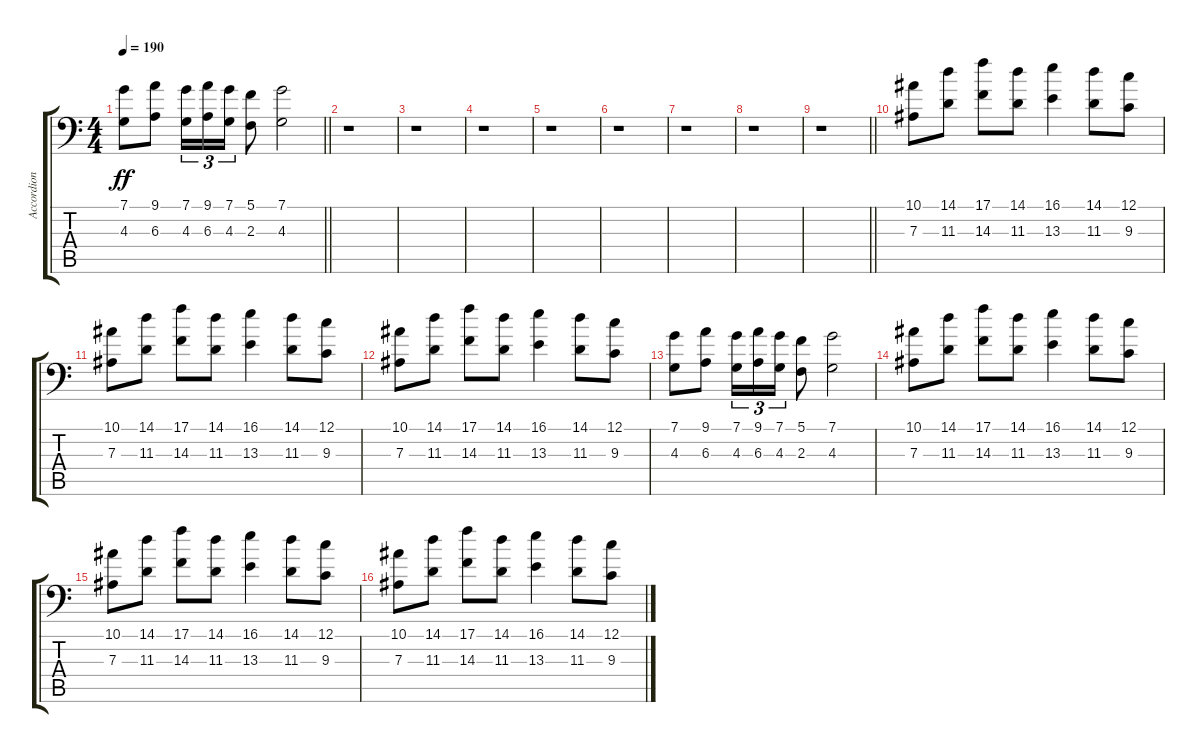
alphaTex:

\track ("Accordion" "Accordion") {instrument accordion}
\staff {score tabs}
\tuning (C4 G3 Eb3 Bb2 F2 Bb1) {hide}
\ts (4 4)
\tempo 190
\clef f4
\barLineRight lightlight
\ks c
(7.1 4.3).8{dy ff} (9.1 6.3).8 (7.1 4.3).16{tu (3 2)} (9.1 6.3).16{tu (3 2)} (7.1 4.3).16{tu (3 2)} (5.1 2.3).8 (7.1 4.3).2 |
r.1 |
r.1 |
r.1 |
r.1 |
r.1 |
r.1 |
r.1 |
\barLineRight lightlight
r.1 |
(10.1 7.3).8 (14.1 11.3).8 (17.1 14.3).8 (14.1 11.3).8 (16.1 13.3).4 (14.1 11.3).8 (12.1 9.3).8 |
(10.1 7.3).8 (14.1 11.3).8 (17.1 14.3).8 (14.1 11.3).8 (16.1 13.3).4 (14.1 11.3).8 (12.1 9.3).8 |
(10.1 7.3).8 (14.1 11.3).8 (17.1 14.3).8 (14.1 11.3).8 (16.1 13.3).4 (14.1 11.3).8 (12.1 9.3).8 |
(7.1 4.3).8 (9.1 6.3).8 (7.1 4.3).16{tu (3 2)} (9.1 6.3).16{tu (3 2)} (7.1 4.3).16{tu (3 2)} (5.1 2.3).8 (7.1 4.3).2 |
(10.1 7.3).8 (14.1 11.3).8 (17.1 14.3).8 (14.1 11.3).8 (16.1 13.3).4 (14.1 11.3).8 (12.1 9.3).8 |
(10.1 7.3).8 (14.1 11.3).8 (17.1 14.3).8 (14.1 11.3).8 (16.1 13.3).4 (14.1 11.3).8 (12.1 9.3).8 |
(10.1 7.3).8 (14.1 11.3).8 (17.1 14.3).8 (14.1 11.3).8 (16.1 13.3).4 (14.1 11.3).8 (12.1 9.3).8
